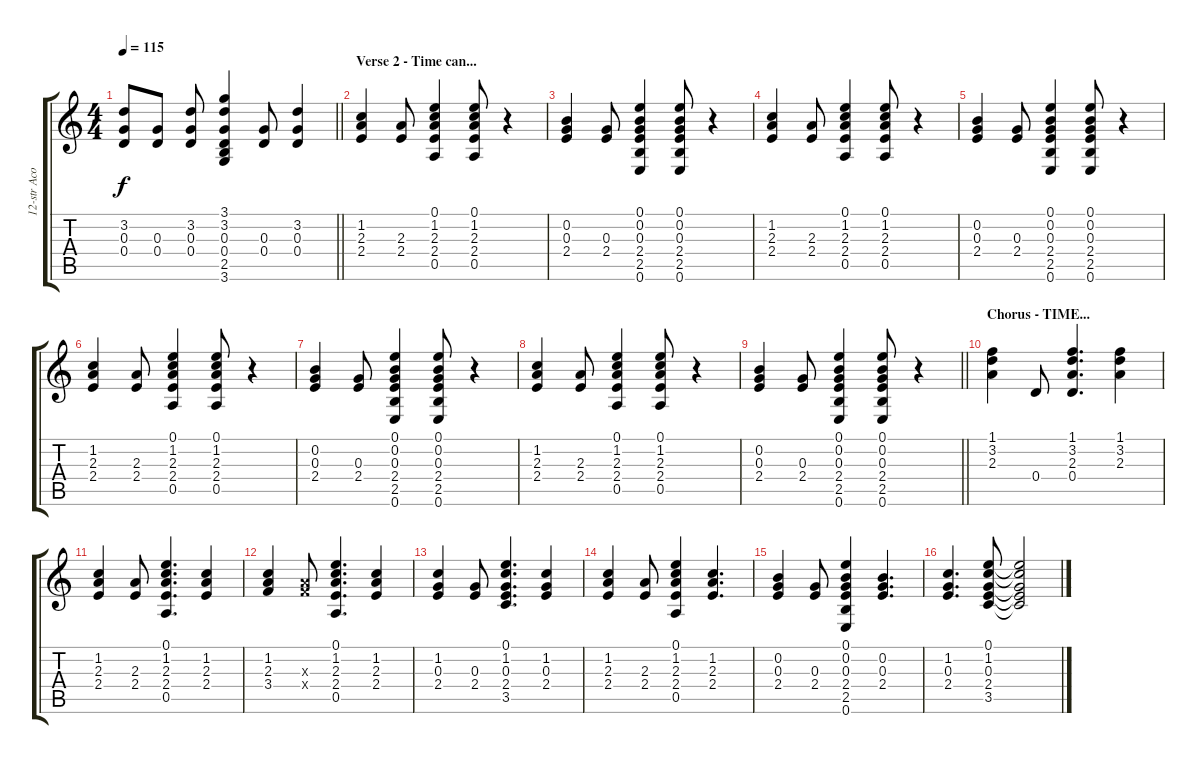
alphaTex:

\track ("12-str Acoustic (Taylor)" "12-str Aco") {instrument acousticguitarsteel}
\staff {score tabs}
\tuning (E4 B3 G3 D3 A2 E2) {hide}
\ts (4 4)
\tempo 115
\clef g2
\barLineRight lightlight
\ks c
(3.2 0.3 0.4).8{dy f} (0.3 0.4).8 (3.2 0.3 0.4).8 (3.1 3.2 0.3 0.4 2.5 3.6).4 (0.3 0.4).8 (3.2 0.3 0.4).4 |
\section ("" "Verse 2 - Time can...")
(1.2 2.3 2.4).4 (2.3 2.4).8 (0.1 1.2 2.3 2.4 0.5).4 (0.1 1.2 2.3 2.4 0.5).8 r.4 |
(0.2 0.3 2.4).4 (0.3 2.4).8 (0.1 0.2 0.3 2.4 2.5 0.6).4 (0.1 0.2 0.3 2.4 2.5 0.6).8 r.4 |
(1.2 2.3 2.4).4 (2.3 2.4).8 (0.1 1.2 2.3 2.4 0.5).4 (0.1 1.2 2.3 2.4 0.5).8 r.4 |
(0.2 0.3 2.4).4 (0.3 2.4).8 (0.1 0.2 0.3 2.4 2.5 0.6).4 (0.1 0.2 0.3 2.4 2.5 0.6).8 r.4 |
(1.2 2.3 2.4).4 (2.3 2.4).8 (0.1 1.2 2.3 2.4 0.5).4 (0.1 1.2 2.3 2.4 0.5).8 r.4 |
(0.2 0.3 2.4).4 (0.3 2.4).8 (0.1 0.2 0.3 2.4 2.5 0.6).4 (0.1 0.2 0.3 2.4 2.5 0.6).8 r.4 |
(1.2 2.3 2.4).4 (2.3 2.4).8 (0.1 1.2 2.3 2.4 0.5).4 (0.1 1.2 2.3 2.4 0.5).8 r.4 |
\barLineRight lightlight
(0.2 0.3 2.4).4 (0.3 2.4).8 (0.1 0.2 0.3 2.4 2.5 0.6).4 (0.1 0.2 0.3 2.4 2.5 0.6).8 r.4 |
\section ("" "Chorus - TIME...")
(1.1 3.2 2.3).4 0.4.8 (1.1 3.2 2.3 0.4).4{d} (1.1 3.2 2.3).4 |
(1.2 2.3 2.4).4 (2.3 2.4).8 (0.1 1.2 2.3 2.4 0.5).4{d} (1.2 2.3 2.4).4 |
(1.2 2.3 3.4).4 (2.3{x} 3.4{x}).8 (0.1 1.2 2.3 2.4 0.5).4{d} (1.2 2.3 2.4).4 |
(1.2 0.3 2.4).4 (0.3 2.4).8 (0.1 1.2 0.3 2.4 3.5).4{d} (1.2 0.3 2.4).4 |
(1.2 2.3 2.4).4 (2.3 2.4).8 (0.1 1.2 2.3 2.4 0.5).4 (1.2 2.3 2.4).4{d} |
(0.2 0.3 2.4).4 (0.3 2.4).8 (0.1 0.2 0.3 2.4 2.5 0.6).4 (0.2 0.3 2.4).4{d} |
(1.2 0.3 2.4).4{d} (0.1 1.2 0.3 2.4 3.5).8 (0.1{t} 1.2{t} 0.3{t} 2.4{t} 3.5{t}).2
